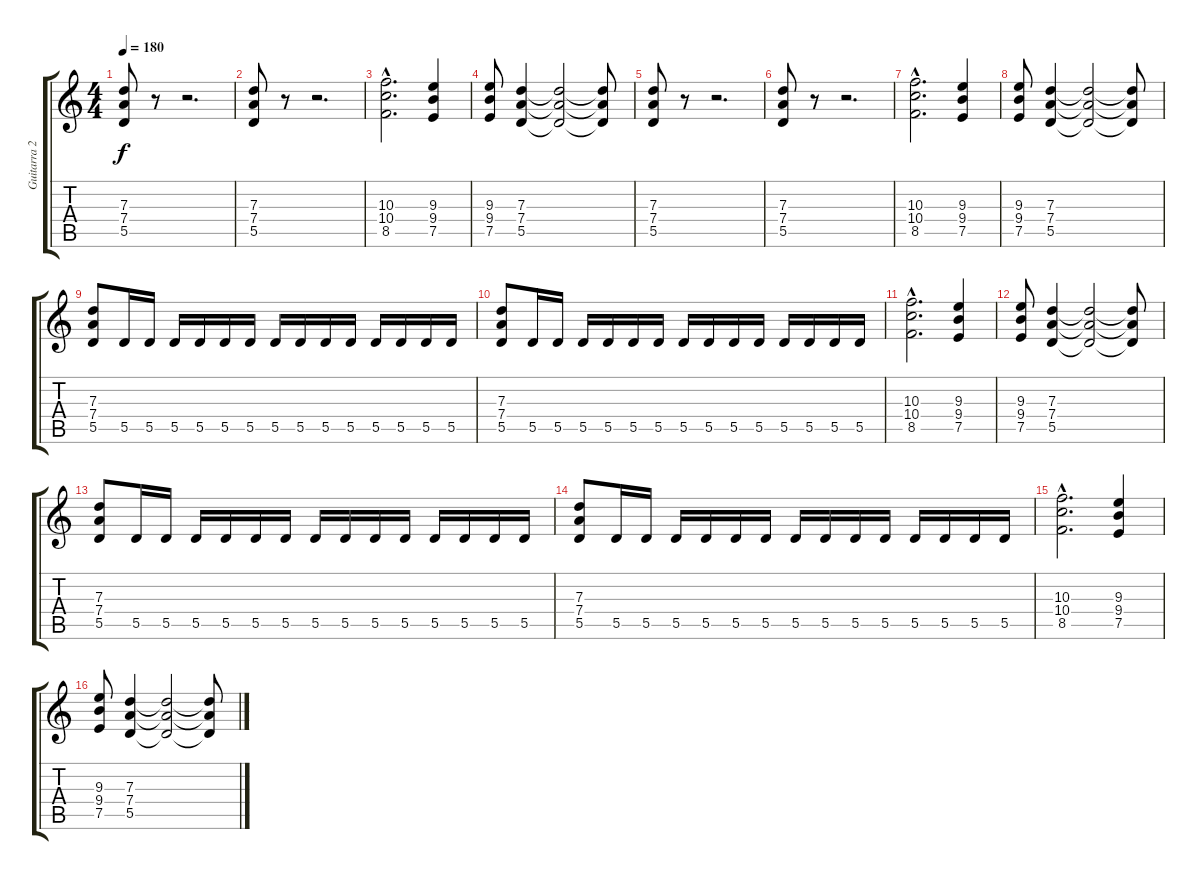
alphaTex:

\track ("Guitarra 2" "Guitarra 2") {instrument distortionguitar}
\staff {score tabs}
\tuning (E4 B3 G3 D3 A2 E2) {hide}
\ts (4 4)
\tempo 180
\clef g2
\ks c
(7.3 7.4 5.5).8{dy f instrument distortionguitar} r.8 r.2{d} |
(7.3 7.4 5.5).8 r.8 r.2{d} |
(10.3{hac} 10.4{hac} 8.5{hac}).2{d} (9.3 9.4 7.5).4 |
(9.3 9.4 7.5).8 (7.3 7.4 5.5).4 (7.3{t} 7.4{t} 5.5{t}).2 (7.3{t} 7.4{t} 5.5{t}).8 |
(7.3 7.4 5.5).8 r.8 r.2{d} |
(7.3 7.4 5.5).8 r.8 r.2{d} |
(10.3{hac} 10.4{hac} 8.5{hac}).2{d} (9.3 9.4 7.5).4 |
(9.3 9.4 7.5).8 (7.3 7.4 5.5).4 (7.3{t} 7.4{t} 5.5{t}).2 (7.3{t} 7.4{t} 5.5{t}).8 |
(7.3 7.4 5.5).8 5.5.16 5.5.16 5.5.16 5.5.16 5.5.16 5.5.16 5.5.16 5.5.16 5.5.16 5.5.16 5.5.16 5.5.16 5.5.16 5.5.16 |
(7.3 7.4 5.5).8 5.5.16 5.5.16 5.5.16 5.5.16 5.5.16 5.5.16 5.5.16 5.5.16 5.5.16 5.5.16 5.5.16 5.5.16 5.5.16 5.5.16 |
(10.3{hac} 10.4{hac} 8.5{hac}).2{d} (9.3 9.4 7.5).4 |
(9.3 9.4 7.5).8 (7.3 7.4 5.5).4 (7.3{t} 7.4{t} 5.5{t}).2 (7.3{t} 7.4{t} 5.5{t}).8 |
(7.3 7.4 5.5).8 5.5.16 5.5.16 5.5.16 5.5.16 5.5.16 5.5.16 5.5.16 5.5.16 5.5.16 5.5.16 5.5.16 5.5.16 5.5.16 5.5.16 |
(7.3 7.4 5.5).8 5.5.16 5.5.16 5.5.16 5.5.16 5.5.16 5.5.16 5.5.16 5.5.16 5.5.16 5.5.16 5.5.16 5.5.16 5.5.16 5.5.16 |
(10.3{hac} 10.4{hac} 8.5{hac}).2{d} (9.3 9.4 7.5).4 |
(9.3 9.4 7.5).8 (7.3 7.4 5.5).4 (7.3{t} 7.4{t} 5.5{t}).2 (7.3{t} 7.4{t} 5.5{t}).8
